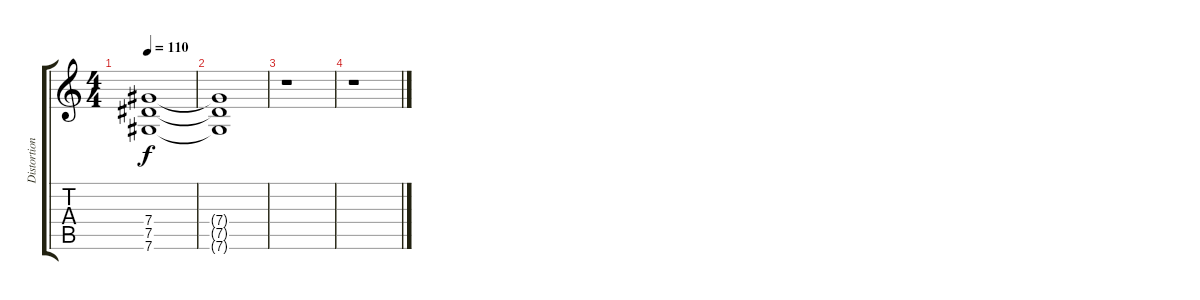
\track ("Distortion Guitar I" "Distortion") {instrument distortionguitar}
\staff {score tabs}
\tuning (Eb4 Bb3 Gb3 Db3 Ab2 Db2) {hide}
\ts (4 4)
\tempo 110
\clef g2
\ks c
(7.4{t} 7.5{t} 7.6{t}).1{dy f} |
(7.4{t} 7.5{t} 7.6{t}).1 |
r.1 |
r.1
